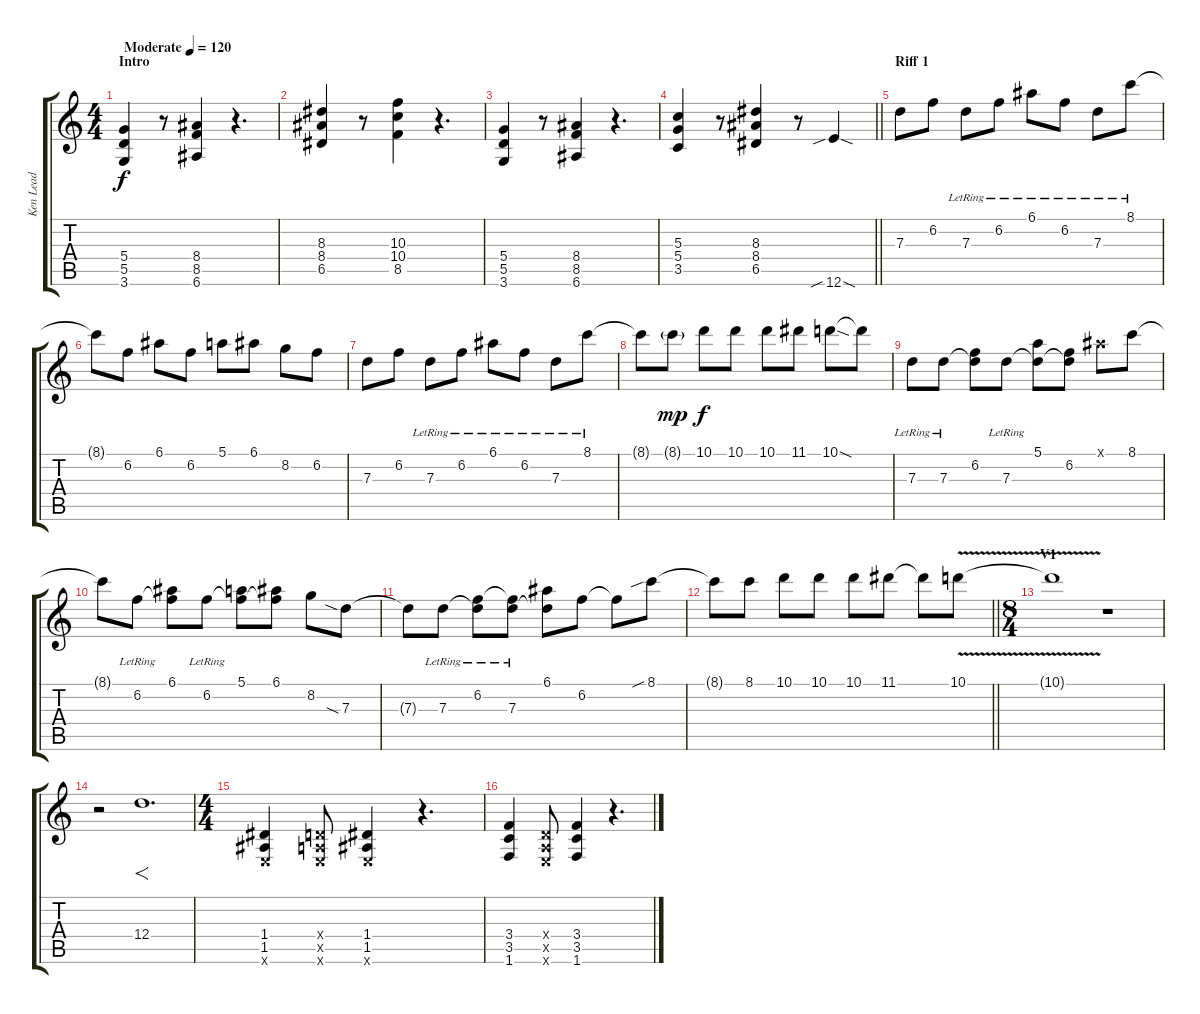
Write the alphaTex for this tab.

\track ("Ken Lead" "Ken Lead") {mute instrument distortionguitar}
\staff {score tabs}
\tuning (E4 B3 G3 D3 A2 E2) {hide}
\ts (4 4)
\section ("" "Intro")
\tempo (120 "Moderate")
\clef g2
\ks c
(5.4 5.5 3.6).4{dy f instrument distortionguitar} r.8 (8.4 8.5 6.6).4 r.4{d} |
(8.3 8.4 6.5).4 r.8 (10.3 10.4 8.5).4 r.4{d} |
(5.4 5.5 3.6).4 r.8 (8.4 8.5 6.6).4 r.4{d} |
\barLineRight lightlight
(5.3 5.4 3.5).4 r.8 (8.3 8.4 6.5).4 r.8 12.6{sib sod}.4 |
\section ("" "Riff 1")
7.3.8 6.2.8 7.3{lr}.8 6.2{lr}.8 6.1{lr}.8 6.2{lr}.8 7.3{lr}.8 8.1{lr}.8 |
8.1{t}.8 6.2.8 6.1.8 6.2.8 5.1.8 6.1.8 8.2.8 6.2.8 |
7.3.8 6.2.8 7.3{lr}.8 6.2{lr}.8 6.1{lr}.8 6.2{lr}.8 7.3{lr}.8 8.1{lr}.8 |
8.1{t}.8 8.1{g}.8{dy mp} 10.1.8{dy f} 10.1.8 10.1.8 11.1.8 10.1{sod}.8 10.1{t}.8 |
7.3{lr}.8 7.3{lr}.8 (6.2 7.3{t}).8 7.3{lr}.8 (5.1 7.3{t}).8 (6.2 7.3{t}).8 6.1{x}.8 8.1.8 |
8.1{t}.8 6.2{lr}.8 (6.1 6.2{t}).8 6.2{lr}.8 (5.1 6.2{t}).8 (6.1 6.2{t}).8 8.2.8 7.3{sia}.8 |
7.3{t}.8 7.3{lr}.8 (6.2{lr} 7.3{t}).8 (6.2{t} 7.3{lr}).8 (6.1 7.3{t}).8 6.2.8 6.2{t}.8 8.1{sib}.8 |
\barLineRight lightlight
8.1{t}.8 8.1.8 10.1.8 10.1.8 10.1.8 11.1.8 11.1{t}.8 10.1{v}.8 |
\ts (8 4)
\section ("" "V1")
10.1{t}.1 r.1 |
r.2 12.4.1{f d} |
\ts (4 4)
(1.4 1.5 0.6{x}).4 (0.4{x} 0.5{x} 0.6{x}).8 (1.4 1.5 0.6{x}).4 r.4{d} |
(3.4 3.5 1.6).4 (0.4{x} 0.5{x} 0.6{x}).8 (3.4 3.5 1.6).4 r.4{d}
